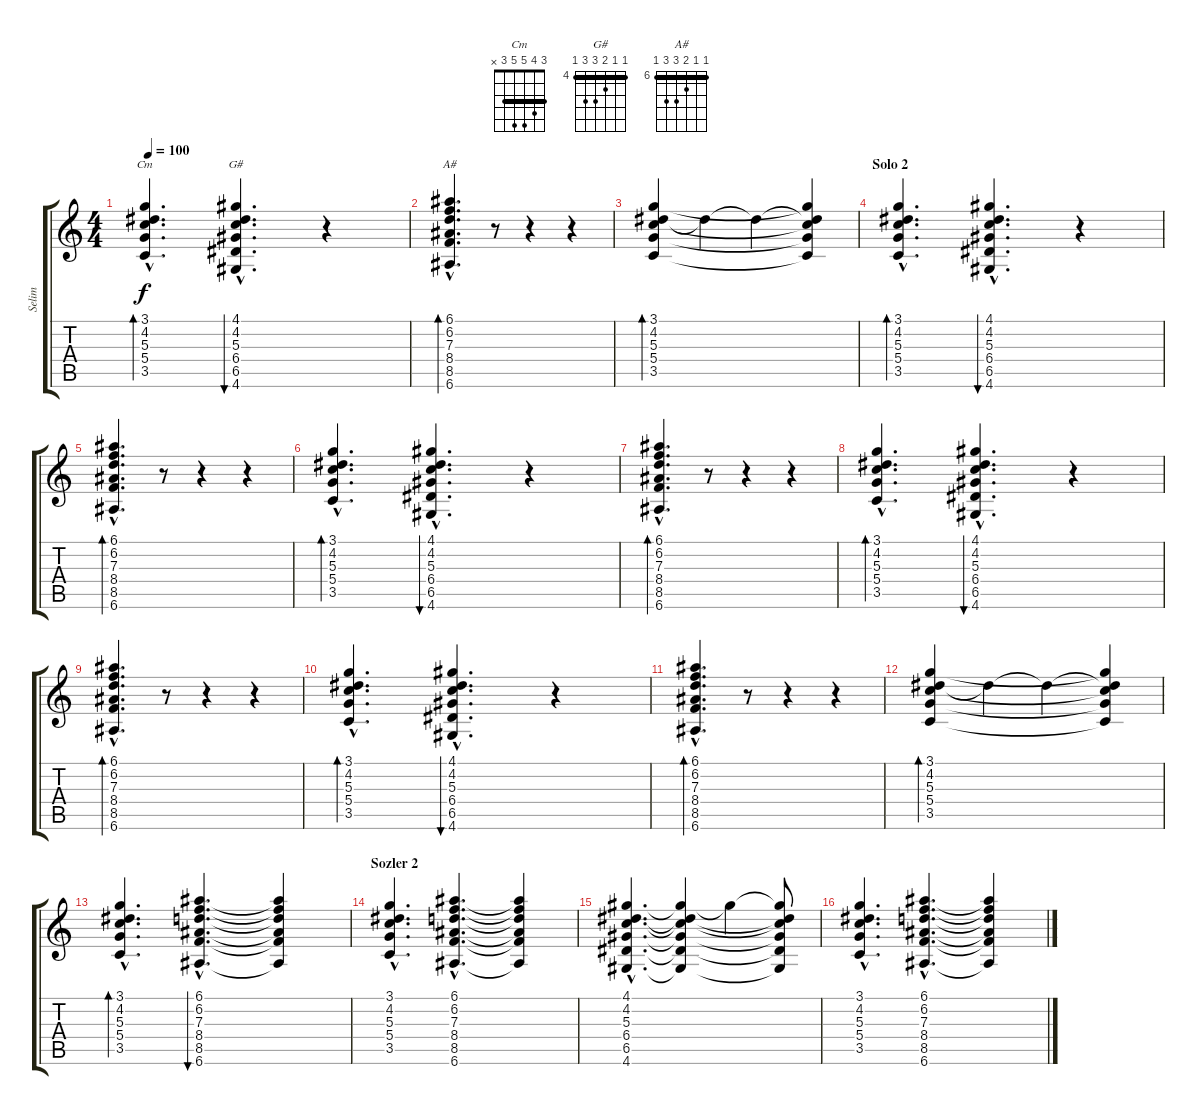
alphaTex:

\track ("Selim" "Selim") {instrument electricguitarclean}
\staff {score tabs}
\tuning (E4 B3 G3 D3 A2 E2) {hide}
\chord ("Cm" 3 4 5 5 3 x) {barre 3}
\chord ("G#" 4 4 5 6 6 4) {firstfret 4 barre 4}
\chord ("A#" 6 6 7 8 8 6) {firstfret 6 barre 6}
\ts (4 4)
\tempo 100
\clef g2
\ks c
(3.1{hac} 4.2{hac} 5.3{hac} 5.4{hac} 3.5{hac}).4{d bd 30 ch "Cm" dy f} (4.1{hac} 4.2{hac} 5.3{hac} 6.4{hac} 6.5{hac} 4.6{hac}).4{d bu 30 ch "G#"} r.4 |
(6.1{hac} 6.2{hac} 7.3{hac} 8.4{hac} 8.5{hac} 6.6{hac}).4{d bd 30 ch "A#"} r.8 r.4 r.4 |
(3.1 4.2 5.3 5.4 3.5).4{bd 30} 4.2{t}.4 4.2{t}.4 (3.1{t} 4.2{t} 5.3{t} 5.4{t} 3.5{t}).4 |
\section ("" "Solo 2")
(3.1{hac} 4.2{hac} 5.3{hac} 5.4{hac} 3.5{hac}).4{d bd 30} (4.1{hac} 4.2{hac} 5.3{hac} 6.4{hac} 6.5{hac} 4.6{hac}).4{d bu 30} r.4 |
(6.1{hac} 6.2{hac} 7.3{hac} 8.4{hac} 8.5{hac} 6.6{hac}).4{d bd 30} r.8 r.4 r.4 |
(3.1{hac} 4.2{hac} 5.3{hac} 5.4{hac} 3.5{hac}).4{d bd 30} (4.1{hac} 4.2{hac} 5.3{hac} 6.4{hac} 6.5{hac} 4.6{hac}).4{d bu 30} r.4 |
(6.1{hac} 6.2{hac} 7.3{hac} 8.4{hac} 8.5{hac} 6.6{hac}).4{d bd 30} r.8 r.4 r.4 |
(3.1{hac} 4.2{hac} 5.3{hac} 5.4{hac} 3.5{hac}).4{d bd 30} (4.1{hac} 4.2{hac} 5.3{hac} 6.4{hac} 6.5{hac} 4.6{hac}).4{d bu 30} r.4 |
(6.1{hac} 6.2{hac} 7.3{hac} 8.4{hac} 8.5{hac} 6.6{hac}).4{d bd 30} r.8 r.4 r.4 |
(3.1{hac} 4.2{hac} 5.3{hac} 5.4{hac} 3.5{hac}).4{d bd 30} (4.1{hac} 4.2{hac} 5.3{hac} 6.4{hac} 6.5{hac} 4.6{hac}).4{d bu 30} r.4 |
(6.1{hac} 6.2{hac} 7.3{hac} 8.4{hac} 8.5{hac} 6.6{hac}).4{d bd 30} r.8 r.4 r.4 |
(3.1 4.2 5.3 5.4 3.5).4{bd 30} 4.2{t}.4 4.2{t}.4 (3.1{t} 4.2{t} 5.3{t} 5.4{t} 3.5{t}).4 |
(3.1{hac} 4.2{hac} 5.3{hac} 5.4{hac} 3.5{hac}).4{d bd 30} (6.1{hac} 6.2{hac} 7.3{hac} 8.4{hac} 8.5{hac} 6.6{hac}).4{d bu 30} (6.1{t} 6.2{t} 7.3{t} 8.4{t} 8.5{t} 6.6{t}).4 |
\section ("" "Sozler 2")
(3.1{hac} 4.2{hac} 5.3{hac} 5.4{hac} 3.5{hac}).4{d} (6.1{hac} 6.2{hac} 7.3{hac} 8.4{hac} 8.5{hac} 6.6{hac}).4{d} (6.1{t} 6.2{t} 7.3{t} 8.4{t} 8.5{t} 6.6{t}).4 |
(4.1{hac} 4.2{hac} 5.3{hac} 6.4{hac} 6.5{hac} 4.6{hac}).4{d} (4.1{t} 4.2{t} 5.3{t} 6.4{t} 6.5{t} 4.6{t}).4 4.1{t}.4 (4.1{t} 4.2{t} 5.3{t} 6.4{t} 6.5{t} 4.6{t}).8 |
(3.1{hac} 4.2{hac} 5.3{hac} 5.4{hac} 3.5{hac}).4{d} (6.1{hac} 6.2{hac} 7.3{hac} 8.4{hac} 8.5{hac} 6.6{hac}).4{d} (6.1{t} 6.2{t} 7.3{t} 8.4{t} 8.5{t} 6.6{t}).4
